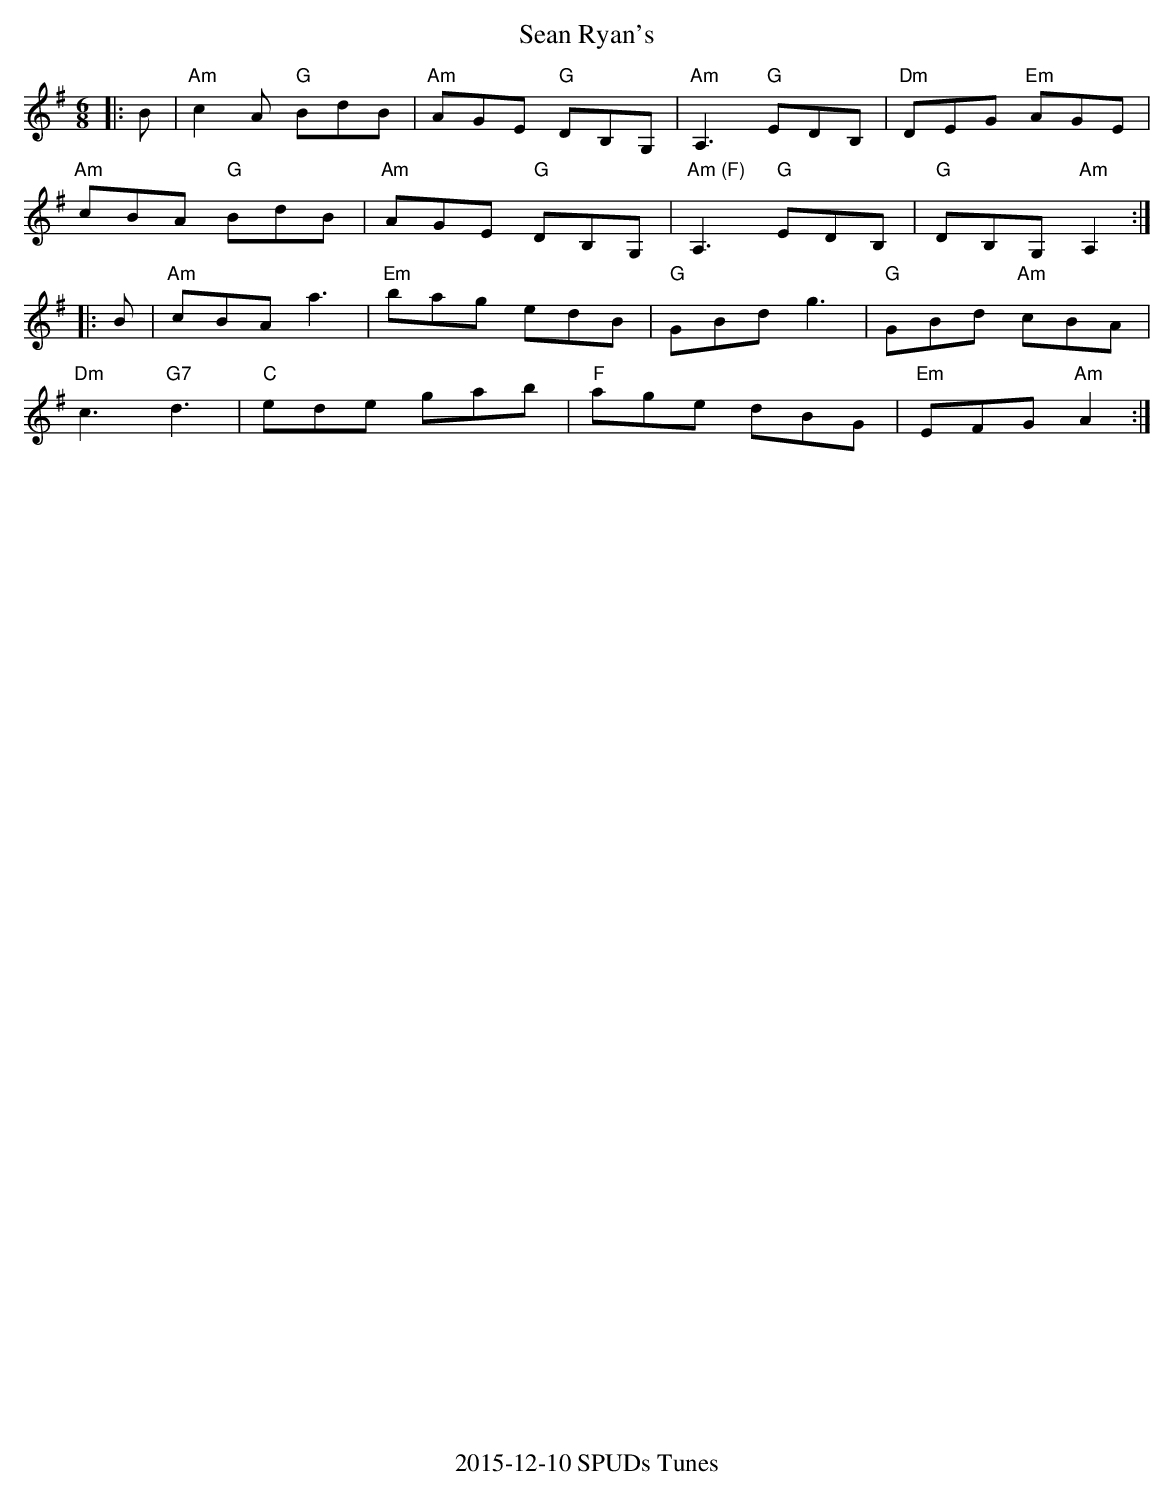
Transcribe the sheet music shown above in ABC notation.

X:1
T:Sean Ryan's
M:6/8
L:1/8
K:A Dorian
|:B|"Am"c2A "G"BdB|"Am"AGE "G"DB,G,|"Am"A,3 "G"EDB,|"Dm"DEG "Em"AGE|
"Am"cBA "G"BdB|"Am"AGE "G"DB,G,|"Am (F)"A,3 "G"EDB,|"G"DB,G, "Am"A,2:|
|:B|"Am"cBA a3|"Em"bag edB|"G"GBd g3|"G"GBd "Am"cBA|
"Dm"c3 "G7"d3|"C"ede gab|"F"age dBG|"Em"EFG "Am"A2:|
